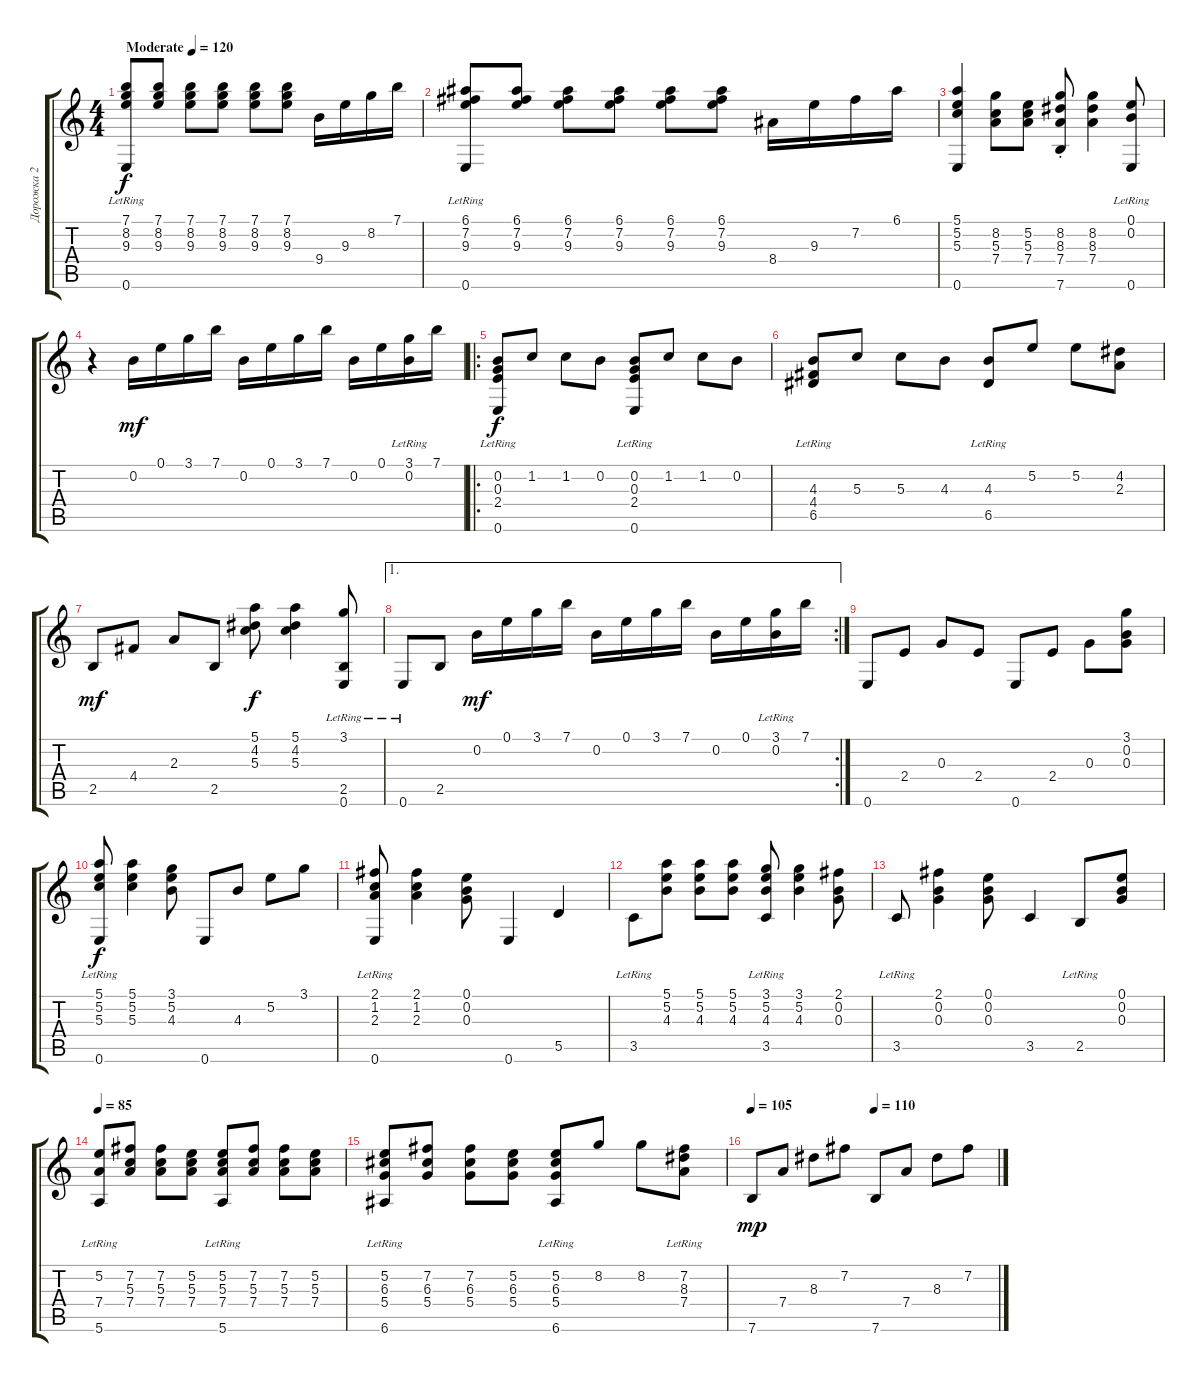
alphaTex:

\track ("Дорожка 2" "Дорожка 2") {instrument electricguitarjazz}
\staff {score tabs}
\tuning (E4 B3 G3 D3 A2 E2) {hide}
\ts (4 4)
\tempo (120 "Moderate")
\clef g2
\ks c
(7.1 8.2 9.3 0.6{lr}).8{dy f instrument electricguitarjazz} (7.1 8.2 9.3).8 (7.1 8.2 9.3).8 (7.1 8.2 9.3).8 (7.1 8.2 9.3).8 (7.1 8.2 9.3).8 9.4.16 9.3.16 8.2.16 7.1.16 |
(6.1 7.2 9.3 0.6{lr}).8 (6.1 7.2 9.3).8 (6.1 7.2 9.3).8 (6.1 7.2 9.3).8 (6.1 7.2 9.3).8 (6.1 7.2 9.3).8 8.4.16 9.3.16 7.2.16 6.1.16 |
(5.1 5.2 5.3 0.6).4 (8.2 5.3 7.4).8 (5.2 5.3 7.4).8 (8.2{st} 8.3{st} 7.4{st} 7.6{st}).8 (8.2 8.3 7.4).4 (0.1{lr} 0.2{lr} 0.6{lr}).8 |
r.4 0.2.16{dy mf balance 1} 0.1.16{balance 5} 3.1.16{balance 11} 7.1.16{balance 15} 0.2.16{balance 1} 0.1.16{balance 5} 3.1.16{balance 11} 7.1.16{balance 15} 0.2.16{balance 1} 0.1.16{balance 5} (3.1 0.2{lr}).16{balance 11} 7.1.16{balance 15} |
\ro
(0.2 0.3 2.4 0.6{lr}).8{dy f} 1.2.8 1.2.8 0.2.8 (0.2 0.3 2.4 0.6{lr}).8 1.2.8 1.2.8 0.2.8 |
(4.3 4.4 6.5{lr}).8 5.3.8 5.3.8 4.3.8 (4.3 6.5{lr}).8 5.2.8 5.2.8 (4.2 2.3).8 |
2.5.8{dy mf} 4.4.8 2.3.8 2.5.8 (5.1 4.2 5.3).8{dy f} (5.1 4.2 5.3).4 (3.1{lr} 2.5 0.6).8 |
\ae 1
\rc 2
0.6{lr}.8 2.5.8 0.2.16{dy mf balance 1} 0.1.16{balance 5} 3.1.16{balance 11} 7.1.16{balance 15} 0.2.16{balance 1} 0.1.16{balance 5} 3.1.16{balance 11} 7.1.16{balance 15} 0.2.16{balance 1} 0.1.16{balance 5} (3.1 0.2{lr}).16{balance 11} 7.1.16{balance 15} |
0.6.8 2.4.8 0.3.8 2.4.8 0.6.8 2.4.8 0.3.8 (3.1 0.2 0.3).8 |
(5.1 5.2 5.3 0.6{lr}).8{dy f} (5.1 5.2 5.3).4 (3.1 5.2 4.3).8 0.6.8 4.3.8 5.2.8 3.1.8 |
(2.1 1.2 2.3 0.6{lr}).8 (2.1 1.2 2.3).4 (0.1 0.2 0.3).8 0.6.4 5.5.4 |
3.5{lr}.8 (5.1 5.2 4.3).8 (5.1 5.2 4.3).8 (5.1 5.2 4.3).8 (3.1 5.2 4.3 3.5{lr}).8 (3.1 5.2 4.3).4 (2.1 0.2 0.3).8 |
3.5{lr}.8 (2.1 0.2 0.3).4 (0.1 0.2 0.3).8 3.5.4 2.5{lr}.8 (0.1 0.2 0.3).8 |
\tempo 85
(5.2 7.4 5.6{lr}).8{volume 15} (7.2 5.3 7.4).8 (7.2 5.3 7.4).8 (5.2 5.3 7.4).8 (5.2 5.3 7.4 5.6{lr}).8 (7.2 5.3 7.4).8 (7.2 5.3 7.4).8 (5.2 5.3 7.4).8 |
(5.2 6.3 5.4 6.6{lr}).8 (7.2 6.3 5.4).8 (7.2 6.3 5.4).8 (5.2 6.3 5.4).8 (5.2 6.3 5.4 6.6{lr}).8 8.2.8 8.2.8 (7.2{lr} 8.3{lr} 7.4{lr}).8 |
\tempo 105
\tempo (110 0.5)
7.6.8{dy mp} 7.4.8 8.3.8 7.2.8 7.6.8 7.4.8 8.3.8 7.2.8
